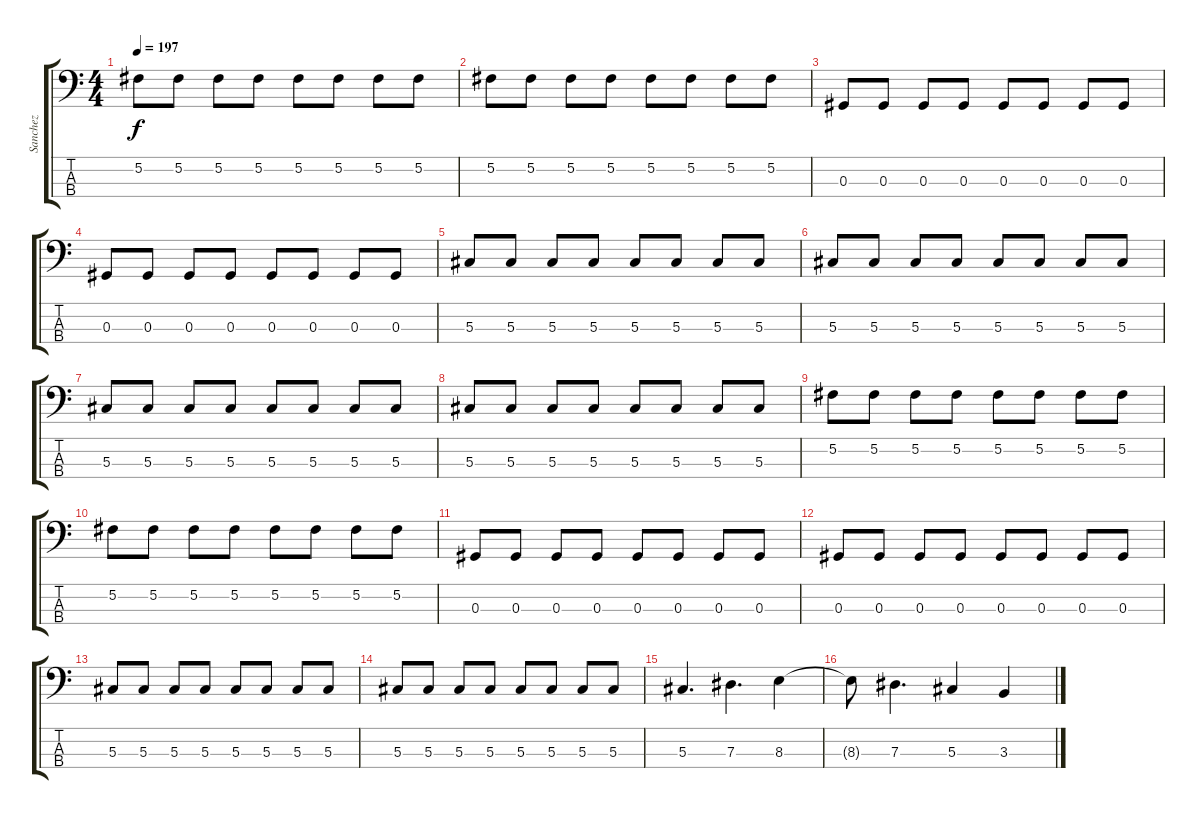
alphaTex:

\track ("Sanchez" "Sanchez") {instrument electricbassfinger}
\staff {score tabs}
\tuning (Gb2 Db2 Ab1 Eb1) {hide}
\ts (4 4)
\tempo 197
\clef f4
\ks c
5.2.8{dy f} 5.2.8 5.2.8 5.2.8 5.2.8 5.2.8 5.2.8 5.2.8 |
5.2.8 5.2.8 5.2.8 5.2.8 5.2.8 5.2.8 5.2.8 5.2.8 |
0.3.8 0.3.8 0.3.8 0.3.8 0.3.8 0.3.8 0.3.8 0.3.8 |
0.3.8 0.3.8 0.3.8 0.3.8 0.3.8 0.3.8 0.3.8 0.3.8 |
5.3.8 5.3.8 5.3.8 5.3.8 5.3.8 5.3.8 5.3.8 5.3.8 |
5.3.8 5.3.8 5.3.8 5.3.8 5.3.8 5.3.8 5.3.8 5.3.8 |
5.3.8 5.3.8 5.3.8 5.3.8 5.3.8 5.3.8 5.3.8 5.3.8 |
5.3.8 5.3.8 5.3.8 5.3.8 5.3.8 5.3.8 5.3.8 5.3.8 |
5.2.8 5.2.8 5.2.8 5.2.8 5.2.8 5.2.8 5.2.8 5.2.8 |
5.2.8 5.2.8 5.2.8 5.2.8 5.2.8 5.2.8 5.2.8 5.2.8 |
0.3.8 0.3.8 0.3.8 0.3.8 0.3.8 0.3.8 0.3.8 0.3.8 |
0.3.8 0.3.8 0.3.8 0.3.8 0.3.8 0.3.8 0.3.8 0.3.8 |
5.3.8 5.3.8 5.3.8 5.3.8 5.3.8 5.3.8 5.3.8 5.3.8 |
5.3.8 5.3.8 5.3.8 5.3.8 5.3.8 5.3.8 5.3.8 5.3.8 |
5.3.4{d} 7.3.4{d} 8.3.4 |
8.3{t}.8 7.3.4{d} 5.3.4 3.3.4
